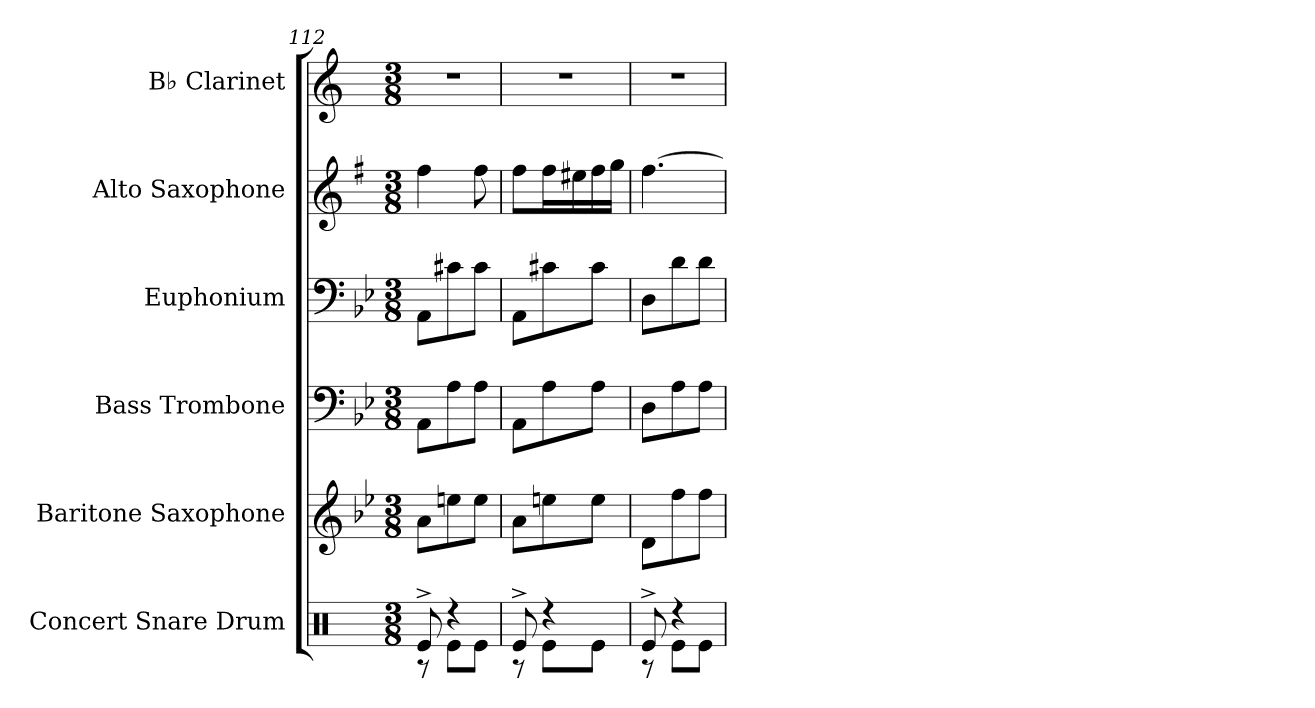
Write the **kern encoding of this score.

**kern	**kern	**kern	**kern	**kern	**kern
*part6	*part5	*part4	*part3	*part2	*part1
*staff6	*staff5	*staff4	*staff3	*staff2	*staff1
*I"Concert Snare Drum	*I"Baritone Saxophone	*I"Bass Trombone	*I"Euphonium	*I"Alto Saxophone	*I"B♭ Clarinet
*I'Con. Sn.	*I'Bar. Sax.	*I'B. Tbn.	*I'Euph.	*I'A. Sax.	*I'B♭ Cl.
*clefX	*clefG2	*clefF4	*clefF4	*clefG2	*clefG2
*	*ITrd12c21	*	*	*ITrd5c9	*ITrd1c2
*k[]	*k[b-e-]	*k[b-e-]	*k[b-e-]	*k[b-e-]	*k[b-e-]
*M3/8	*M3/8	*M3/8	*M3/8	*M3/8	*M3/8
=112	=112	=112	=112	=112	=112
*^	*	*	*	*	*
8Re^/	8r	8A\L	8AA\L	8AA\L	4a\	4.r
4r	8Re\L	8en\	8A\	8c#X\	.	.
.	8Re\J	8e\J	8A\J	8c#\J	8a\	.
=113	=113	=113	=113	=113	=113	=113
8Re^/	8r	8A\L	8AA\L	8AA\L	8a\L	4.r
4r	8Re\L	8en\	8A\	8c#X\	16a\L	.
.	.	.	.	.	16g#X\	.
.	8Re\J	8e\J	8A\J	8c#\J	16a\	.
.	.	.	.	.	16b-\JJ	.
=114	=114	=114	=114	=114	=114	=114
8Re^/	8r	8D\L	8D\L	8D\L	[4.a\	4.r
4r	8Re\L	8f\	8A\	8d\	.	.
.	8Re\J	8f\J	8A\J	8d\J	.	.
*v	*v	*	*	*	*	*
=	=	=	=	=	=
*-	*-	*-	*-	*-	*-
